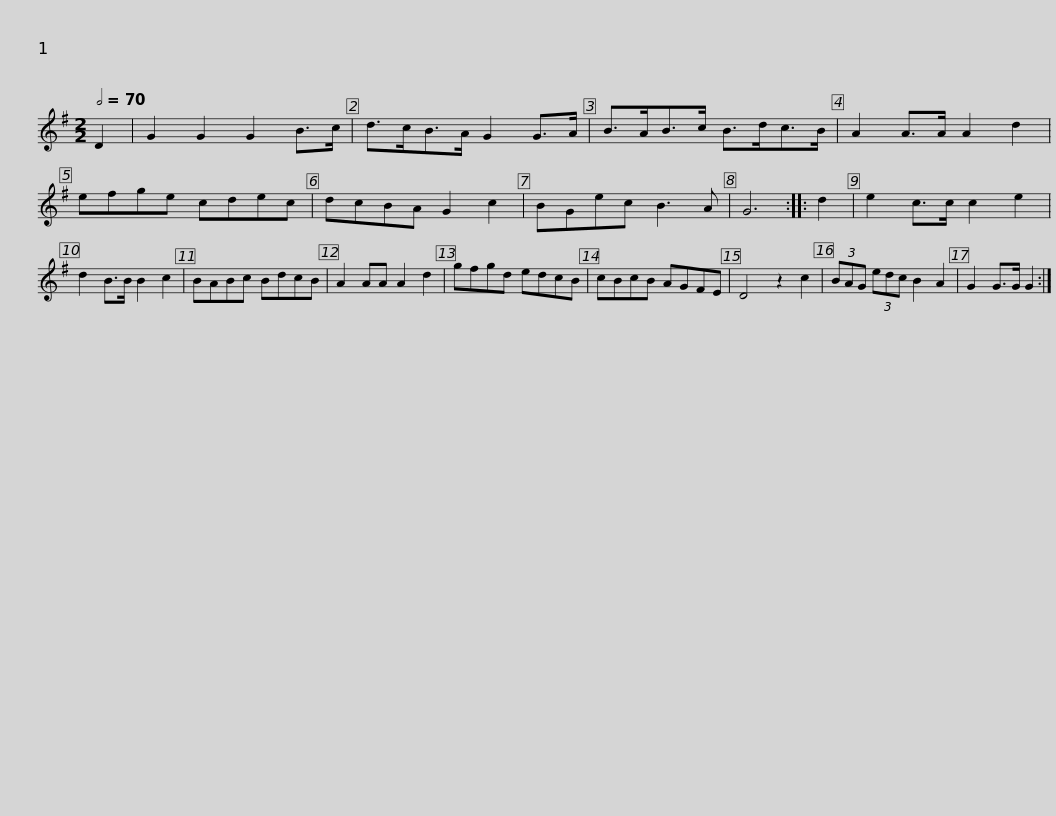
X:1
L:1/8
Q:1/2=70
M:2/2
I:linebreak $
K:G
V:1 treble
V:1
 D2 | G2 G2 G2 B>c | d>cB>A G2 G>A | B>AB>c B>dc>B | A2 A>A A2 d2 | %5
 efge cdec | dcBA G2 c2 |$ BGec B3 A | G6 :: d2 | %10
 e2 c>c c2 e2 | d2 B>B B2 c2 | BABc BdcB | A2 AA A2 d2 | gfgd edcB |$ %15
 cBcB AGFE | D4 z2 c2 | (3BAG (3edc B2 A2 | G2 G>G G2 :| %19
